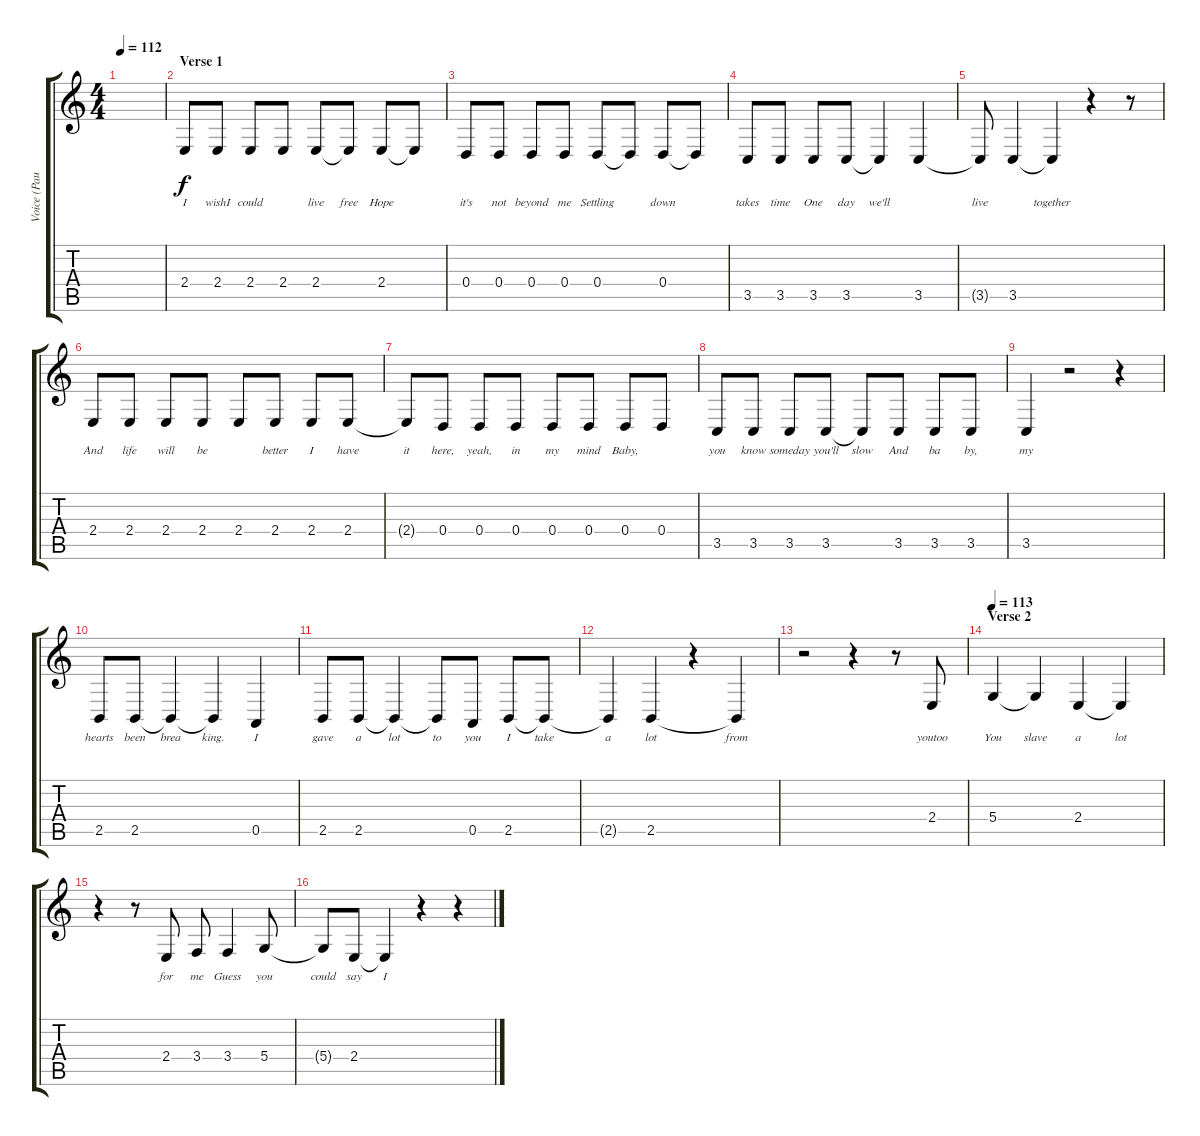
\track ("Voice (Paul)" "Voice (Pau") {instrument clarinet}
\staff {score tabs}
\tuning (E4 B3 G3 D3 A2 E2) {hide}
\ts (4 4)
\tempo 112
\clef g2
\ks c
|
\section ("" "Verse 1")
2.4.8{lyrics (0 "I") lyrics (1 "") lyrics (2 "") lyrics (3 "") lyrics (4 "")} 2.4.8{lyrics (0 "wishI") lyrics (1 "") lyrics (2 "") lyrics (3 "") lyrics (4 "")} 2.4.8{lyrics (0 "could") lyrics (1 "") lyrics (2 "") lyrics (3 "") lyrics (4 "")} 2.4.8{lyrics (0 "") lyrics (1 "") lyrics (2 "") lyrics (3 "") lyrics (4 "")} 2.4.8{lyrics (0 "live") lyrics (1 "") lyrics (2 "") lyrics (3 "") lyrics (4 "")} 2.4{t}.8{lyrics (0 "free") lyrics (1 "") lyrics (2 "") lyrics (3 "") lyrics (4 "")} 2.4.8{lyrics (0 "Hope") lyrics (1 "") lyrics (2 "") lyrics (3 "") lyrics (4 "")} 2.4{t}.8{lyrics (0 "") lyrics (1 "") lyrics (2 "") lyrics (3 "") lyrics (4 "")} |
0.4.8{lyrics (0 "it's") lyrics (1 "") lyrics (2 "") lyrics (3 "") lyrics (4 "")} 0.4.8{lyrics (0 "not") lyrics (1 "") lyrics (2 "") lyrics (3 "") lyrics (4 "")} 0.4.8{lyrics (0 "beyond") lyrics (1 "") lyrics (2 "") lyrics (3 "") lyrics (4 "")} 0.4.8{lyrics (0 "me") lyrics (1 "") lyrics (2 "") lyrics (3 "") lyrics (4 "")} 0.4.8{lyrics (0 "Settling") lyrics (1 "") lyrics (2 "") lyrics (3 "") lyrics (4 "")} 0.4{t}.8{lyrics (0 "") lyrics (1 "") lyrics (2 "") lyrics (3 "") lyrics (4 "")} 0.4.8{lyrics (0 "down") lyrics (1 "") lyrics (2 "") lyrics (3 "") lyrics (4 "")} 0.4{t}.8{lyrics (0 "") lyrics (1 "") lyrics (2 "") lyrics (3 "") lyrics (4 "")} |
3.5.8{lyrics (0 "takes") lyrics (1 "") lyrics (2 "") lyrics (3 "") lyrics (4 "")} 3.5.8{lyrics (0 "time") lyrics (1 "") lyrics (2 "") lyrics (3 "") lyrics (4 "")} 3.5.8{lyrics (0 "One") lyrics (1 "") lyrics (2 "") lyrics (3 "") lyrics (4 "")} 3.5.8{lyrics (0 "day") lyrics (1 "") lyrics (2 "") lyrics (3 "") lyrics (4 "")} 3.5{t}.4{lyrics (0 "we'll") lyrics (1 "") lyrics (2 "") lyrics (3 "") lyrics (4 "")} 3.5.4{lyrics (0 "") lyrics (1 "") lyrics (2 "") lyrics (3 "") lyrics (4 "")} |
3.5{t}.8{lyrics (0 "live") lyrics (1 "") lyrics (2 "") lyrics (3 "") lyrics (4 "")} 3.5.4{lyrics (0 "") lyrics (1 "") lyrics (2 "") lyrics (3 "") lyrics (4 "")} 3.5{t}.4{lyrics (0 "together") lyrics (1 "") lyrics (2 "") lyrics (3 "") lyrics (4 "")} r.4 r.8 |
2.4.8{lyrics (0 "And") lyrics (1 "") lyrics (2 "") lyrics (3 "") lyrics (4 "")} 2.4.8{lyrics (0 "life") lyrics (1 "") lyrics (2 "") lyrics (3 "") lyrics (4 "")} 2.4.8{lyrics (0 "will") lyrics (1 "") lyrics (2 "") lyrics (3 "") lyrics (4 "")} 2.4.8{lyrics (0 "be") lyrics (1 "") lyrics (2 "") lyrics (3 "") lyrics (4 "")} 2.4.8{lyrics (0 "") lyrics (1 "") lyrics (2 "") lyrics (3 "") lyrics (4 "")} 2.4.8{lyrics (0 "better") lyrics (1 "") lyrics (2 "") lyrics (3 "") lyrics (4 "")} 2.4.8{lyrics (0 "I") lyrics (1 "") lyrics (2 "") lyrics (3 "") lyrics (4 "")} 2.4.8{lyrics (0 "have") lyrics (1 "") lyrics (2 "") lyrics (3 "") lyrics (4 "")} |
2.4{t}.8{lyrics (0 "it") lyrics (1 "") lyrics (2 "") lyrics (3 "") lyrics (4 "")} 0.4.8{lyrics (0 "here,") lyrics (1 "") lyrics (2 "") lyrics (3 "") lyrics (4 "")} 0.4.8{lyrics (0 "yeah,") lyrics (1 "") lyrics (2 "") lyrics (3 "") lyrics (4 "")} 0.4.8{lyrics (0 "in") lyrics (1 "") lyrics (2 "") lyrics (3 "") lyrics (4 "")} 0.4.8{lyrics (0 "my") lyrics (1 "") lyrics (2 "") lyrics (3 "") lyrics (4 "")} 0.4.8{lyrics (0 "mind") lyrics (1 "") lyrics (2 "") lyrics (3 "") lyrics (4 "")} 0.4.8{lyrics (0 "Baby,") lyrics (1 "") lyrics (2 "") lyrics (3 "") lyrics (4 "")} 0.4.8{lyrics (0 "") lyrics (1 "") lyrics (2 "") lyrics (3 "") lyrics (4 "")} |
3.5.8{lyrics (0 "you") lyrics (1 "") lyrics (2 "") lyrics (3 "") lyrics (4 "")} 3.5.8{lyrics (0 "know") lyrics (1 "") lyrics (2 "") lyrics (3 "") lyrics (4 "")} 3.5.8{lyrics (0 "someday") lyrics (1 "") lyrics (2 "") lyrics (3 "") lyrics (4 "")} 3.5.8{lyrics (0 "you'll") lyrics (1 "") lyrics (2 "") lyrics (3 "") lyrics (4 "")} 3.5{t}.8{lyrics (0 "slow") lyrics (1 "") lyrics (2 "") lyrics (3 "") lyrics (4 "")} 3.5.8{lyrics (0 "And") lyrics (1 "") lyrics (2 "") lyrics (3 "") lyrics (4 "")} 3.5.8{lyrics (0 "ba") lyrics (1 "") lyrics (2 "") lyrics (3 "") lyrics (4 "")} 3.5.8{lyrics (0 "by,") lyrics (1 "") lyrics (2 "") lyrics (3 "") lyrics (4 "")} |
3.5.4{lyrics (0 "my") lyrics (1 "") lyrics (2 "") lyrics (3 "") lyrics (4 "")} r.2 r.4 |
2.5.8{lyrics (0 "hearts") lyrics (1 "") lyrics (2 "") lyrics (3 "") lyrics (4 "")} 2.5.8{lyrics (0 "been") lyrics (1 "") lyrics (2 "") lyrics (3 "") lyrics (4 "")} 2.5{t}.4{lyrics (0 "brea") lyrics (1 "") lyrics (2 "") lyrics (3 "") lyrics (4 "")} 2.5{t}.4{lyrics (0 "king.") lyrics (1 "") lyrics (2 "") lyrics (3 "") lyrics (4 "")} 0.5.4{lyrics (0 "I") lyrics (1 "") lyrics (2 "") lyrics (3 "") lyrics (4 "")} |
2.5.8{lyrics (0 "gave") lyrics (1 "") lyrics (2 "") lyrics (3 "") lyrics (4 "")} 2.5.8{lyrics (0 "a") lyrics (1 "") lyrics (2 "") lyrics (3 "") lyrics (4 "")} 2.5{t}.4{lyrics (0 "lot") lyrics (1 "") lyrics (2 "") lyrics (3 "") lyrics (4 "")} 2.5{t}.8{lyrics (0 "to") lyrics (1 "") lyrics (2 "") lyrics (3 "") lyrics (4 "")} 0.5.8{lyrics (0 "you") lyrics (1 "") lyrics (2 "") lyrics (3 "") lyrics (4 "")} 2.5.8{lyrics (0 "I") lyrics (1 "") lyrics (2 "") lyrics (3 "") lyrics (4 "")} 2.5{t}.8{lyrics (0 "take") lyrics (1 "") lyrics (2 "") lyrics (3 "") lyrics (4 "")} |
2.5{t}.4{lyrics (0 "a") lyrics (1 "") lyrics (2 "") lyrics (3 "") lyrics (4 "")} 2.5.4{lyrics (0 "lot") lyrics (1 "") lyrics (2 "") lyrics (3 "") lyrics (4 "")} r.4 2.5{t}.4{lyrics (0 "from") lyrics (1 "") lyrics (2 "") lyrics (3 "") lyrics (4 "")} |
r.2 r.4 r.8 2.4.8{lyrics (0 "youtoo") lyrics (1 "") lyrics (2 "") lyrics (3 "") lyrics (4 "")} |
\section ("" "Verse 2")
\tempo 113
5.4.4{lyrics (0 "You") lyrics (1 "") lyrics (2 "") lyrics (3 "") lyrics (4 "")} 5.4{t}.4{lyrics (0 "slave") lyrics (1 "") lyrics (2 "") lyrics (3 "") lyrics (4 "")} 2.4.4{lyrics (0 "a") lyrics (1 "") lyrics (2 "") lyrics (3 "") lyrics (4 "")} 2.4{t}.4{lyrics (0 "lot") lyrics (1 "") lyrics (2 "") lyrics (3 "") lyrics (4 "")} |
r.4 r.8 2.4.8{lyrics (0 "for") lyrics (1 "") lyrics (2 "") lyrics (3 "") lyrics (4 "")} 3.4.8{lyrics (0 "me") lyrics (1 "") lyrics (2 "") lyrics (3 "") lyrics (4 "")} 3.4.4{lyrics (0 "Guess") lyrics (1 "") lyrics (2 "") lyrics (3 "") lyrics (4 "")} 5.4.8{lyrics (0 "you") lyrics (1 "") lyrics (2 "") lyrics (3 "") lyrics (4 "")} |
5.4{t}.8{lyrics (0 "could") lyrics (1 "") lyrics (2 "") lyrics (3 "") lyrics (4 "")} 2.4.8{lyrics (0 "say") lyrics (1 "") lyrics (2 "") lyrics (3 "") lyrics (4 "")} 2.4{t}.4{lyrics (0 "I") lyrics (1 "") lyrics (2 "") lyrics (3 "") lyrics (4 "")} r.4 r.4
